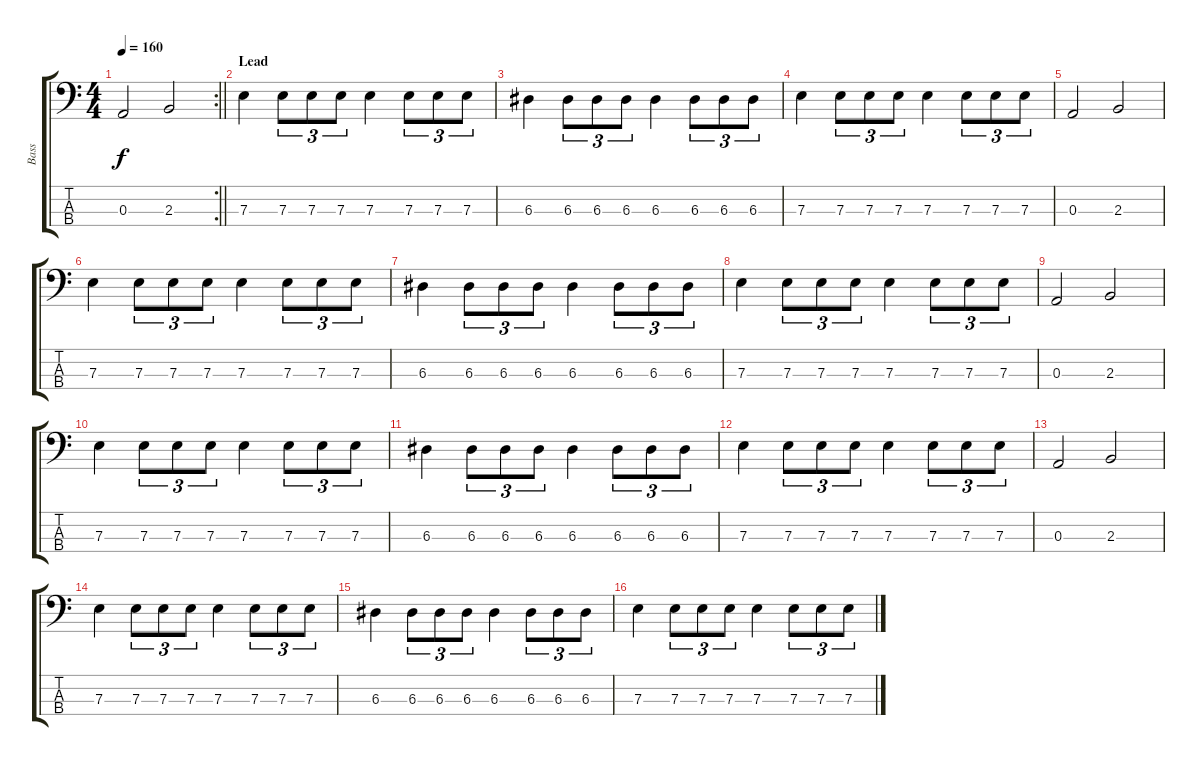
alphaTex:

\track ("Bass" "Bass") {instrument electricbassfinger}
\staff {score tabs}
\tuning (G2 D2 A1 E1) {hide}
\rc 2
\ts (4 4)
\tempo 160
\clef f4
\barLineRight lightlight
\ks c
0.3.2{dy f} 2.3.2 |
\section ("" "Lead")
7.3.4 7.3.8{tu (3 2)} 7.3.8{tu (3 2)} 7.3.8{tu (3 2)} 7.3.4 7.3.8{tu (3 2)} 7.3.8{tu (3 2)} 7.3.8{tu (3 2)} |
6.3.4 6.3.8{tu (3 2)} 6.3.8{tu (3 2)} 6.3.8{tu (3 2)} 6.3.4 6.3.8{tu (3 2)} 6.3.8{tu (3 2)} 6.3.8{tu (3 2)} |
7.3.4 7.3.8{tu (3 2)} 7.3.8{tu (3 2)} 7.3.8{tu (3 2)} 7.3.4 7.3.8{tu (3 2)} 7.3.8{tu (3 2)} 7.3.8{tu (3 2)} |
0.3.2 2.3.2 |
7.3.4 7.3.8{tu (3 2)} 7.3.8{tu (3 2)} 7.3.8{tu (3 2)} 7.3.4 7.3.8{tu (3 2)} 7.3.8{tu (3 2)} 7.3.8{tu (3 2)} |
6.3.4 6.3.8{tu (3 2)} 6.3.8{tu (3 2)} 6.3.8{tu (3 2)} 6.3.4 6.3.8{tu (3 2)} 6.3.8{tu (3 2)} 6.3.8{tu (3 2)} |
7.3.4 7.3.8{tu (3 2)} 7.3.8{tu (3 2)} 7.3.8{tu (3 2)} 7.3.4 7.3.8{tu (3 2)} 7.3.8{tu (3 2)} 7.3.8{tu (3 2)} |
0.3.2 2.3.2 |
7.3.4 7.3.8{tu (3 2)} 7.3.8{tu (3 2)} 7.3.8{tu (3 2)} 7.3.4 7.3.8{tu (3 2)} 7.3.8{tu (3 2)} 7.3.8{tu (3 2)} |
6.3.4 6.3.8{tu (3 2)} 6.3.8{tu (3 2)} 6.3.8{tu (3 2)} 6.3.4 6.3.8{tu (3 2)} 6.3.8{tu (3 2)} 6.3.8{tu (3 2)} |
7.3.4 7.3.8{tu (3 2)} 7.3.8{tu (3 2)} 7.3.8{tu (3 2)} 7.3.4 7.3.8{tu (3 2)} 7.3.8{tu (3 2)} 7.3.8{tu (3 2)} |
0.3.2 2.3.2 |
7.3.4 7.3.8{tu (3 2)} 7.3.8{tu (3 2)} 7.3.8{tu (3 2)} 7.3.4 7.3.8{tu (3 2)} 7.3.8{tu (3 2)} 7.3.8{tu (3 2)} |
6.3.4 6.3.8{tu (3 2)} 6.3.8{tu (3 2)} 6.3.8{tu (3 2)} 6.3.4 6.3.8{tu (3 2)} 6.3.8{tu (3 2)} 6.3.8{tu (3 2)} |
7.3.4 7.3.8{tu (3 2)} 7.3.8{tu (3 2)} 7.3.8{tu (3 2)} 7.3.4 7.3.8{tu (3 2)} 7.3.8{tu (3 2)} 7.3.8{tu (3 2)}
